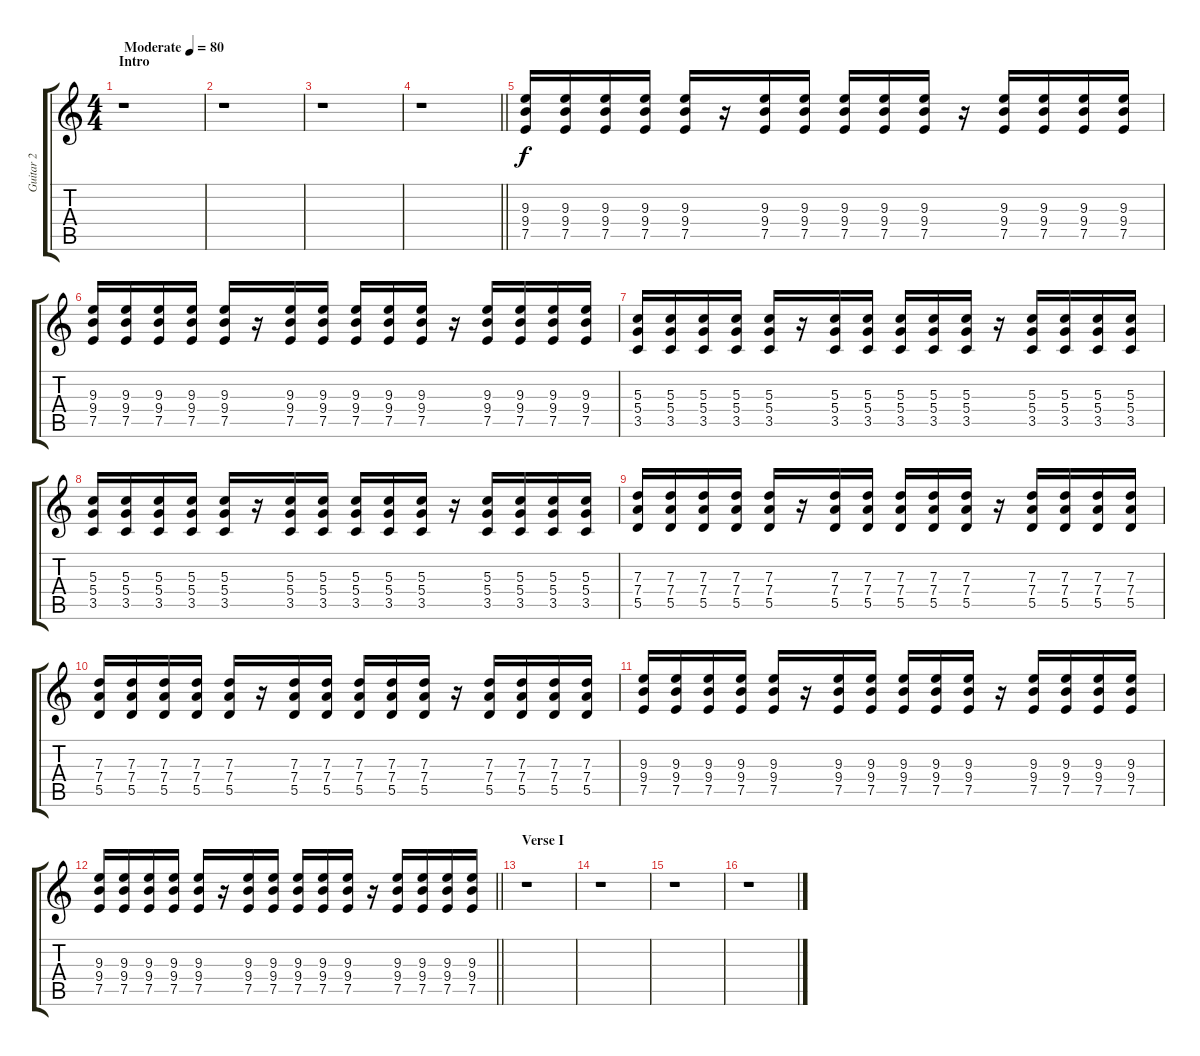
\track ("Guitar 2" "Guitar 2") {instrument electricguitarclean}
\staff {score tabs}
\tuning (E4 B3 G3 D3 A2 E2) {hide}
\ts (4 4)
\section ("" "Intro")
\tempo (80 "Moderate")
\clef g2
\ks c
r.1{dy f instrument electricguitarclean} |
r.1 |
r.1 |
\barLineRight lightlight
r.1 |
\section ("" "")
(9.3 9.4 7.5).16 (9.3 9.4 7.5).16 (9.3 9.4 7.5).16 (9.3 9.4 7.5).16 (9.3 9.4 7.5).16 r.16 (9.3 9.4 7.5).16 (9.3 9.4 7.5).16 (9.3 9.4 7.5).16 (9.3 9.4 7.5).16 (9.3 9.4 7.5).16 r.16 (9.3 9.4 7.5).16 (9.3 9.4 7.5).16 (9.3 9.4 7.5).16 (9.3 9.4 7.5).16 |
(9.3 9.4 7.5).16 (9.3 9.4 7.5).16 (9.3 9.4 7.5).16 (9.3 9.4 7.5).16 (9.3 9.4 7.5).16 r.16 (9.3 9.4 7.5).16 (9.3 9.4 7.5).16 (9.3 9.4 7.5).16 (9.3 9.4 7.5).16 (9.3 9.4 7.5).16 r.16 (9.3 9.4 7.5).16 (9.3 9.4 7.5).16 (9.3 9.4 7.5).16 (9.3 9.4 7.5).16 |
(5.3 5.4 3.5).16 (5.3 5.4 3.5).16 (5.3 5.4 3.5).16 (5.3 5.4 3.5).16 (5.3 5.4 3.5).16 r.16 (5.3 5.4 3.5).16 (5.3 5.4 3.5).16 (5.3 5.4 3.5).16 (5.3 5.4 3.5).16 (5.3 5.4 3.5).16 r.16 (5.3 5.4 3.5).16 (5.3 5.4 3.5).16 (5.3 5.4 3.5).16 (5.3 5.4 3.5).16 |
(5.3 5.4 3.5).16 (5.3 5.4 3.5).16 (5.3 5.4 3.5).16 (5.3 5.4 3.5).16 (5.3 5.4 3.5).16 r.16 (5.3 5.4 3.5).16 (5.3 5.4 3.5).16 (5.3 5.4 3.5).16 (5.3 5.4 3.5).16 (5.3 5.4 3.5).16 r.16 (5.3 5.4 3.5).16 (5.3 5.4 3.5).16 (5.3 5.4 3.5).16 (5.3 5.4 3.5).16 |
(7.3 7.4 5.5).16 (7.3 7.4 5.5).16 (7.3 7.4 5.5).16 (7.3 7.4 5.5).16 (7.3 7.4 5.5).16 r.16 (7.3 7.4 5.5).16 (7.3 7.4 5.5).16 (7.3 7.4 5.5).16 (7.3 7.4 5.5).16 (7.3 7.4 5.5).16 r.16 (7.3 7.4 5.5).16 (7.3 7.4 5.5).16 (7.3 7.4 5.5).16 (7.3 7.4 5.5).16 |
(7.3 7.4 5.5).16 (7.3 7.4 5.5).16 (7.3 7.4 5.5).16 (7.3 7.4 5.5).16 (7.3 7.4 5.5).16 r.16 (7.3 7.4 5.5).16 (7.3 7.4 5.5).16 (7.3 7.4 5.5).16 (7.3 7.4 5.5).16 (7.3 7.4 5.5).16 r.16 (7.3 7.4 5.5).16 (7.3 7.4 5.5).16 (7.3 7.4 5.5).16 (7.3 7.4 5.5).16 |
(9.3 9.4 7.5).16 (9.3 9.4 7.5).16 (9.3 9.4 7.5).16 (9.3 9.4 7.5).16 (9.3 9.4 7.5).16 r.16 (9.3 9.4 7.5).16 (9.3 9.4 7.5).16 (9.3 9.4 7.5).16 (9.3 9.4 7.5).16 (9.3 9.4 7.5).16 r.16 (9.3 9.4 7.5).16 (9.3 9.4 7.5).16 (9.3 9.4 7.5).16 (9.3 9.4 7.5).16 |
\barLineRight lightlight
(9.3 9.4 7.5).16 (9.3 9.4 7.5).16 (9.3 9.4 7.5).16 (9.3 9.4 7.5).16 (9.3 9.4 7.5).16 r.16 (9.3 9.4 7.5).16 (9.3 9.4 7.5).16 (9.3 9.4 7.5).16 (9.3 9.4 7.5).16 (9.3 9.4 7.5).16 r.16 (9.3 9.4 7.5).16 (9.3 9.4 7.5).16 (9.3 9.4 7.5).16 (9.3 9.4 7.5).16 |
\section ("" "Verse I")
r.1 |
r.1 |
r.1 |
r.1
